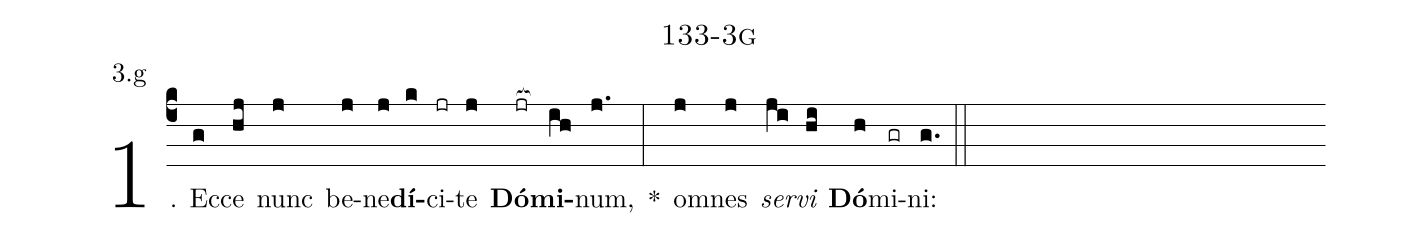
name: 133-3g;
annotation: 3.g;
%%
(c4)1. Ec(g)ce(hj) nunc(j) be(j)ne(j)<b>dí</b>(k)ci(jr)te(j) <b>Dó</b>(jr[ocb:1{])<b>mi</b>(ih[ocb:0}])num,(j.) *(:) om(j)nes(j) <i>ser</i>(ji)<i>vi</i>(hi) <b>Dó</b>(h)mi(gr)ni:(g.) (::)
